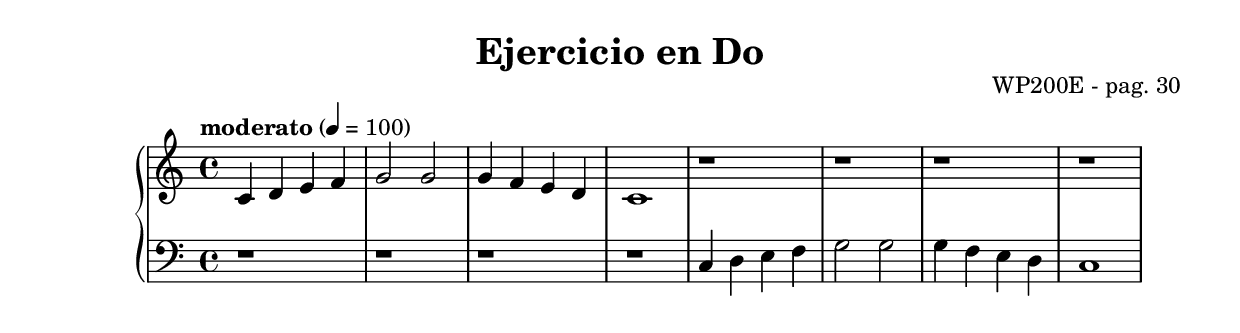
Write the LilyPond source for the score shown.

\version "2.18.2"
\header {
  title = "Ejercicio en Do"
  author = "James Bastien"
  opus = "WP200E - pag. 30" 
}
\score {
  \repeat volta 1 {
\new PianoStaff <<
  \new Staff {
    \relative c' {
      \time 4/4
      \tempo "moderato" 4 = 100
      c4 d4 e4 f4
      g2 g2
      g4 f4 e4 d4 
      c1
      r | r | r | r |
    }
  }
  \new Staff {
    \relative f {
      \clef "bass"
      r | r | r | r |
      c4 d4 e4 f4
      g2 g2
      g4 f4 e4 d4 
      c1
    }
  }
>>
}
\layout { }
\midi { }
}

